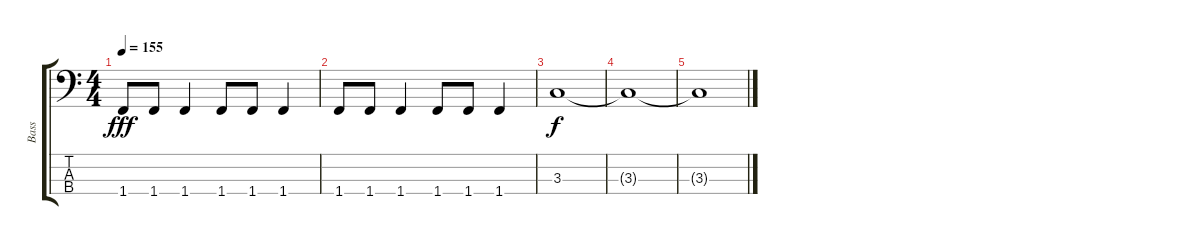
\track ("Bass" "Bass") {instrument electricbasspick}
\staff {score tabs}
\tuning (G2 D2 A1 E1) {hide}
\ts (4 4)
\tempo 155
\clef f4
\ks c
1.4.8{dy fff} 1.4.8 1.4.4 1.4.8 1.4.8 1.4.4 |
1.4.8 1.4.8 1.4.4 1.4.8 1.4.8 1.4.4 |
3.3.1{dy f} |
3.3{t}.1{volume 0} |
3.3{t}.1
